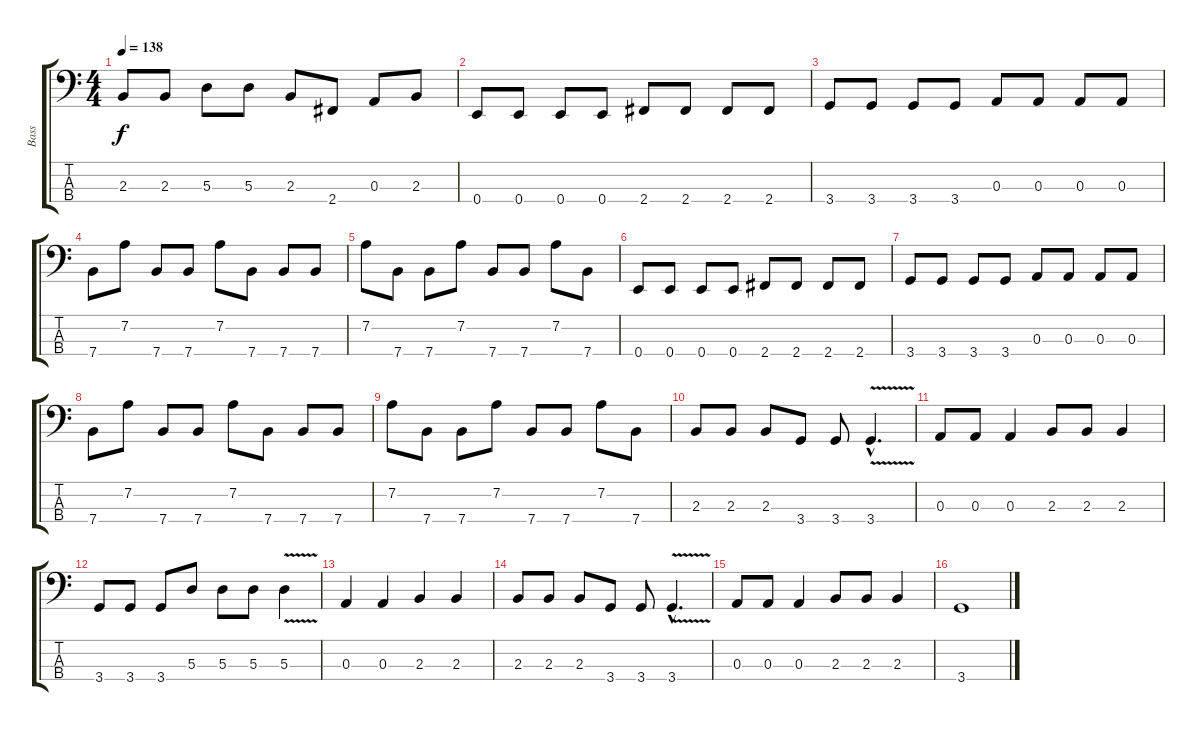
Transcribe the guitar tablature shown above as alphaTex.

\track ("Bass" "Bass") {instrument electricbassfinger}
\staff {score tabs}
\tuning (G2 D2 A1 E1) {hide}
\ts (4 4)
\tempo 138
\clef f4
\ks c
2.3.8{dy f} 2.3.8 5.3.8 5.3.8 2.3.8 2.4.8 0.3.8 2.3.8 |
0.4.8 0.4.8 0.4.8 0.4.8 2.4.8 2.4.8 2.4.8 2.4.8 |
3.4.8 3.4.8 3.4.8 3.4.8 0.3.8 0.3.8 0.3.8 0.3.8 |
7.4.8 7.2.8 7.4.8 7.4.8 7.2.8 7.4.8 7.4.8 7.4.8 |
7.2.8 7.4.8 7.4.8 7.2.8 7.4.8 7.4.8 7.2.8 7.4.8 |
0.4.8 0.4.8 0.4.8 0.4.8 2.4.8 2.4.8 2.4.8 2.4.8 |
3.4.8 3.4.8 3.4.8 3.4.8 0.3.8 0.3.8 0.3.8 0.3.8 |
7.4.8 7.2.8 7.4.8 7.4.8 7.2.8 7.4.8 7.4.8 7.4.8 |
7.2.8 7.4.8 7.4.8 7.2.8 7.4.8 7.4.8 7.2.8 7.4.8 |
2.3.8 2.3.8 2.3.8 3.4.8 3.4.8 3.4{v hac}.4{d} |
0.3.8 0.3.8 0.3.4 2.3.8 2.3.8 2.3.4 |
3.4.8 3.4.8 3.4.8 5.3.8 5.3.8 5.3.8 5.3{v}.4 |
0.3.4 0.3.4 2.3.4 2.3.4 |
2.3.8 2.3.8 2.3.8 3.4.8 3.4.8 3.4{v hac}.4{d} |
0.3.8 0.3.8 0.3.4 2.3.8 2.3.8 2.3.4 |
3.4.1
